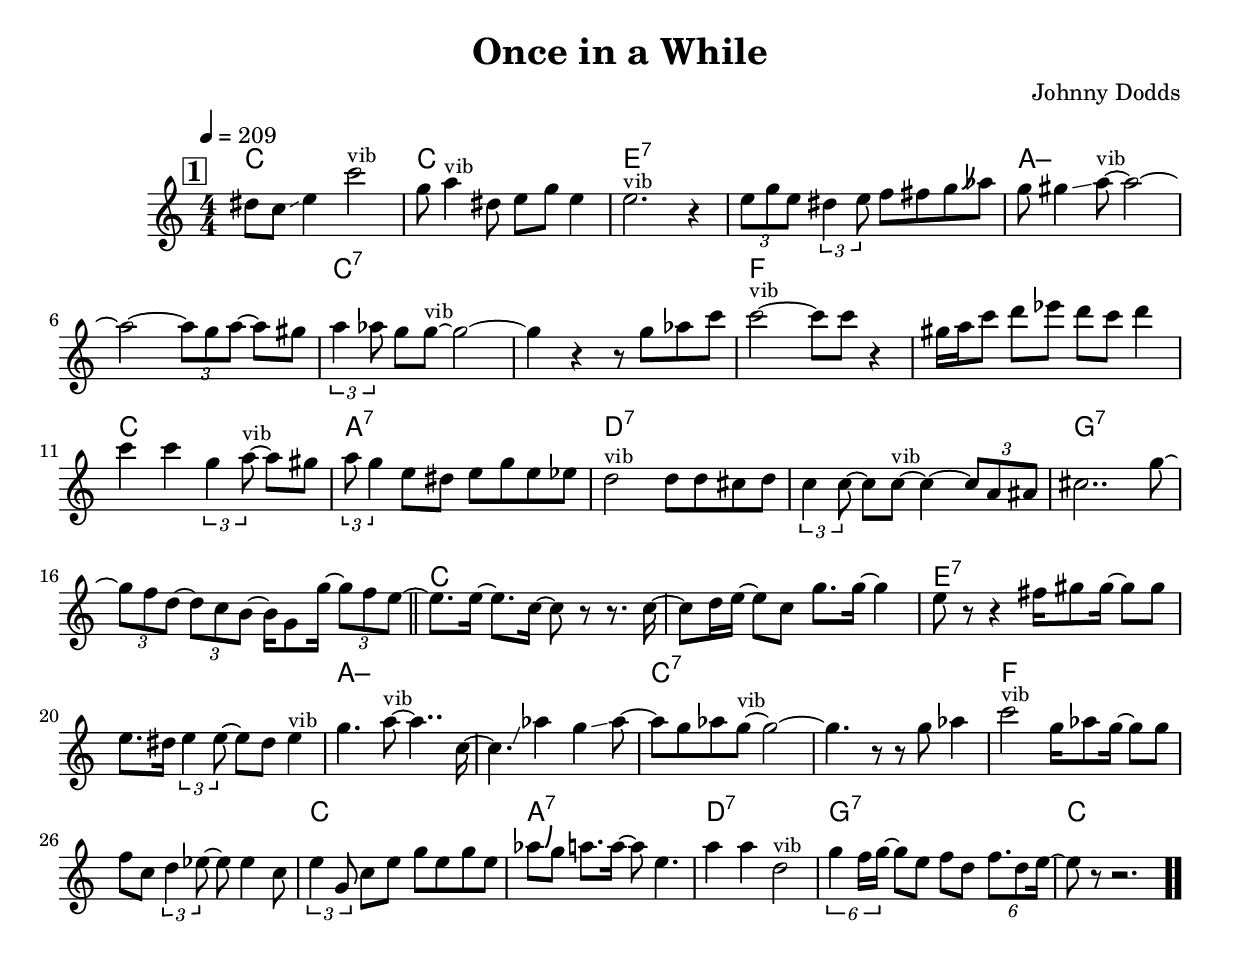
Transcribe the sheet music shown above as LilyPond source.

\version "2.13.2"

#(ly:set-option 'point-and-click #f)

\header {
  title = "Once in a While"
  composer = "Johnny Dodds"
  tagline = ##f
}
global =
{
    \override Staff.TimeSignature #'style = #'()
    \time 4/4
    \clef "treble"
    \key c \major
    \override Rest #'direction = #'0
    \override MultiMeasureRest #'staff-position = #0
}
\score
{
<<
    \transpose c' c'

    \new ChordNames { \chords {
      \set majorSevenSymbol = \markup { "maj7" }
      \set minorChordModifier = \markup { \char ##x2013 }
      
      | c1 | c1 | e1:7 | s1 | a1:min | s1 | c1:7 | s1 
      | f1 | s1 | c1 | a1:7 | d1:7 | s1 | g1:7 | s1 
      | c1 | s1 | e1:7 | s1 | a1:min | s1 | c1:7 | s1 
      | f1 | s1 | c1 | a1:7 | d1:7 | g1:7 | c1|
      }
      }

    \new Staff
    <<
    \transpose c' c'

    {
      \global
  		%\override Score.MetronomeMark #'transparent = ##t
  		%\override Score.MetronomeMark #'stencil = ##f
  		
  		\override HorizontalBracket #'direction = #UP
  		\override HorizontalBracket #'bracket-flare = #'(0 . 0)
  		
  		\override TextSpanner #'dash-fraction = #1.0
  		\override TextSpanner #'bound-details #'left #'text = \markup{ \concat{\draw-line #'(0 . -1.0) \draw-line #'(1.0 . 0) }}
  		\override TextSpanner #'bound-details #'right #'text = \markup{ \concat{ \draw-line #'(1.0 . 0) \draw-line #'(0 . -1.0) }}
          \set Score.markFormatter = #format-mark-box-numbers


      \tempo 4 = 209
      \set Score.currentBarNumber = #1
     
      \bar "||" \mark \default dis''8 c''8\glissando  e''4 c'''2^\markup{\left-align \small vib} 
      | g''8 a''4^\markup{\left-align \small vib} dis''8 e''8 g''8 e''4 
      | e''2.^\markup{\left-align \small vib} r4 
      | \tuplet 3/2 {e''8 g''8 e''8} \tuplet 3/2 {dis''4 e''8} f''8 fis''8 g''8\bendAfter #+4  aes''8 
      | g''8 gis''4\glissando  a''8~^\markup{\left-align \small vib} a''2~ 
      | a''2~ \tuplet 3/2 {a''8 g''8 a''8~} a''8 gis''8 
      | \tuplet 3/2 {a''4 aes''8} g''8 g''8~^\markup{\left-align \small vib} g''2~ 
      | g''4 r4 r8 g''8 aes''8 c'''8 
      | c'''2~^\markup{\left-align \small vib} c'''8 c'''8 r4 
      | gis''16 a''16 c'''8 d'''8 es'''8 d'''8 c'''8 d'''4 
      | c'''4 c'''4 \tuplet 3/2 {g''4 a''8~^\markup{\left-align \small vib}} a''8 gis''8 
      | \tuplet 3/2 {a''8 g''4} e''8 dis''8 e''8 g''8 e''8 es''8 
      | d''2^\markup{\left-align \small vib} d''8 d''8 cis''8 d''8 
      | \tuplet 3/2 {c''4 c''8~} c''8 c''8~^\markup{\left-align \small vib} c''4~ \tuplet 3/2 {c''8 a'8 ais'8} 
      | cis''2.. g''8~ 
      | \tuplet 3/2 {g''8 f''8 d''8~} \tuplet 3/2 {d''8 c''8 b'8~} b'16 g'8 g''16~ \tuplet 3/2 {g''8 f''8 e''8~} 
      \bar "||" e''8. e''16~ e''8. c''16~ c''8 r8 r8. c''16~ 
      | c''8 d''16 e''16~ e''8 c''8 g''8. g''16~ g''4 
      | e''8 r8 r4 fis''16 gis''8 gis''16~ gis''8 gis''8 
      | e''8. dis''16\glissando  \tuplet 3/2 {e''4 e''8~} e''8 dis''8 e''4^\markup{\left-align \small vib} 
      | g''4. a''8~^\markup{\left-align \small vib} a''4.. c''16~ 
      | c''4.\glissando  aes''4 g''4\glissando  aes''8~ 
      | aes''8 g''8\glissando  aes''8 g''8~^\markup{\left-align \small vib} g''2~ 
      | g''4. r8 r8 g''8\glissando  aes''4 
      | c'''2^\markup{\left-align \small vib} g''16 aes''8 g''16~ g''8 g''8 
      | f''8 c''8 \tuplet 3/2 {d''4 es''8~} es''8 es''4 c''8 
      | \tuplet 3/2 {e''4 g'8} c''8 e''8 g''8 e''8 g''8 e''8 
      | aes''8\bendAfter #+4  g''8 a''8. a''16~ a''8 e''4. 
      | a''4 a''4 d''2^\markup{\left-align \small vib} 
      | \tuplet 6/4 {g''4 f''16 g''16~} g''8 e''8 f''8 d''8 \tuplet 6/4 {f''8. d''8 e''16~} 
      | e''8 r8 r2.\bar  ".."
    }
    >>
>>    
}
